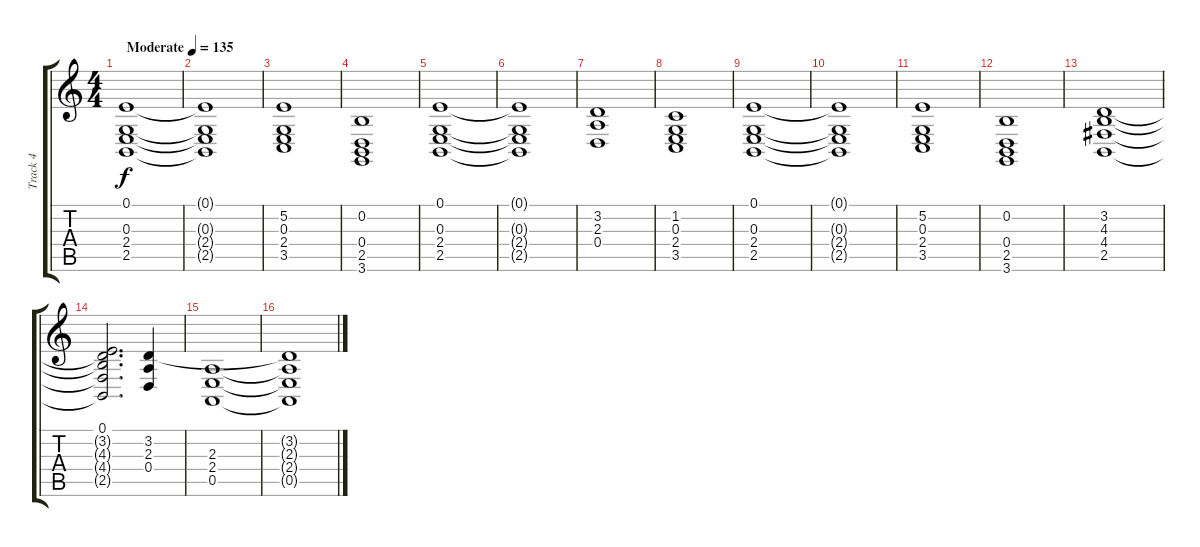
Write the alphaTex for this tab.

\track ("Track 4" "Track 4") {instrument choiraahs}
\staff {score tabs}
\tuning (E4 B3 G3 D3 A2 E2) {hide}
\ts (4 4)
\tempo (135 "Moderate")
\clef g2
\ks c
(0.1 0.3 2.4 2.5).1{dy f instrument choiraahs} |
(0.1{t} 0.3{t} 2.4{t} 2.5{t}).1 |
(5.2 0.3 2.4 3.5).1 |
(0.2 0.4 2.5 3.6).1 |
(0.1 0.3 2.4 2.5).1 |
(0.1{t} 0.3{t} 2.4{t} 2.5{t}).1 |
(3.2 2.3 0.4).1 |
(1.2 0.3 2.4 3.5).1 |
(0.1 0.3 2.4 2.5).1 |
(0.1{t} 0.3{t} 2.4{t} 2.5{t}).1 |
(5.2 0.3 2.4 3.5).1 |
(0.2 0.4 2.5 3.6).1 |
(3.2 4.3 4.4 2.5).1 |
(0.1 3.2{t} 4.3{t} 4.4{t} 2.5{t}).2{d} (3.2 2.3 0.4).4 |
(2.3 2.4 0.5).1 |
(3.2{t} 2.3{t} 2.4{t} 0.5{t}).1
